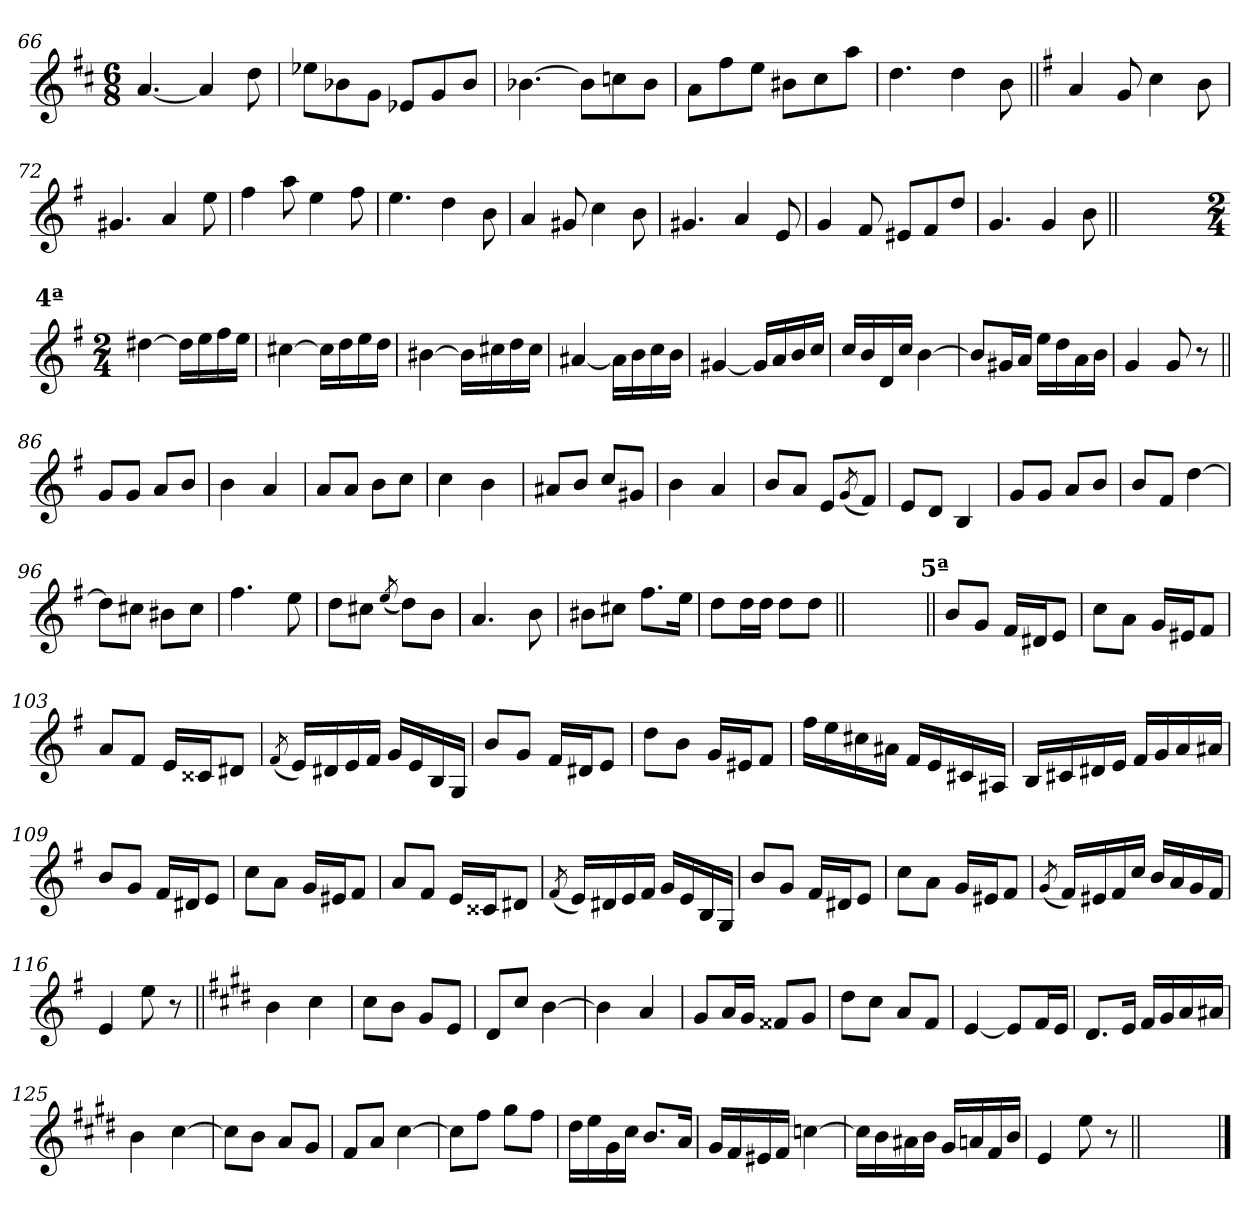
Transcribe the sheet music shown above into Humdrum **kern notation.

**kern
*part1
*staff1
*clefG2
*k[f#c#]
*D:
*M6/8
=66
[4.a/
4a/]
8dd\
=67
8ee-X\L
8b-X\
8g\J
8e-X/L
8g/
8b-/J
=68
[4.b-X\
8b-\L]
8ccn\
8b-\J
!!LO:LB:g=z
=69
8a\L
8ff#\
8ee\J
8b#X\L
8cc#\
8aa\J
=70
4.dd\
4dd\
8b\
=71||
*k[f#]
*G:
4a/
8g/
4cc\
8b\
=72
4.g#X/
4a/
8ee\
=73
4ff#\
8aa\
4ee\
8ff#\
!!LO:LB:g=z
=74
4.ee\
4dd\
8b\
=75
4a/
8g#X/
4cc\
8b\
=76
4.g#X/
4a/
8e/
=77
4g/
8f#/
8e#X/L
8f#/
8dd/J
=78
4.g/
4g/
8b\
=78X8||
*stria0
2.ryy
!!LO:LB:g=z
!!LO:REH:place=s1:b:B:enc=none:fs=18:t=4ª
=78X9-
*stria5
*M2/4
[4dd#X\
16dd#\LL]
16ee\
16ff#\
16ee\JJ
=79
[4cc#X\
16cc#\LL]
16dd\
16ee\
16dd\JJ
=80
[4b#X\
16b#\LL]
16cc#X\
16dd\
16cc#\JJ
=81
[4a#X/
16a#\LL]
16b\
16cc\
16b\JJ
=82
[4g#X/
16g#/LL]
16a/
16b/
16cc/JJ
!!LO:LB:g=z
=83
16cc/LL
16b/
16d/
16cc/JJ
[4b\
=84
8b/L]
16g#X/L
16a/JJ
16ee\LL
16dd\
16a\
16b\JJ
=85
4g/
8g/
8r
=86||
8g/L
8g/J
8a/L
8b/J
=87
4b\
4a/
=88
8a/L
8a/J
8b\L
8cc\J
!!LO:LB:g=z
=89
4cc\
4b\
=90
8a#X/L
8b/J
8cc/L
8g#X/J
=91
4b\
4a/
=92
8b/L
8a/J
8e/L
(<8qg/
8f#/J)
=93
8e/L
8d/J
4B/
=94
8g/L
8g/J
8a/L
8b/J
=95
8b/L
8f#/J
[4dd\
!!LO:LB:g=z
=96
8dd\L]
8cc#X\J
8b#X\L
8cc#\J
=97
4.ff#\
8ee\
=98
8dd\L
8cc#X\J
(<8qee/
8dd\L)
8b\J
=99
4.a/
8b\
=100
8b#X\L
8cc#X\J
8.ff#\L
16ee\Jk
=101
8dd\L
16dd\L
16dd\JJ
8dd\L
8dd\J
=101X10||
*stria0
2ryy
!!LO:PB:g=z
!!LO:REH:place=s1:b:B:enc=none:fs=18:t=5ª
=101X11||
*stria5
8b/L
8g/J
16f#/LL
16d#X/J
8e/J
=102
8cc\L
8a\J
16g/LL
16e#X/J
8f#/J
=103
8a/L
8f#/J
16e/LL
16c##X/J
8d#X/J
=104
(<8qf#/
16e/LL)
16d#X/
16e/
16f#/JJ
16g/LL
16e/
16B/
16G/JJ
=105
8b/L
8g/J
16f#/LL
16d#X/J
8e/J
!!LO:LB:g=z
=106
8dd\L
8b\J
16g/LL
16e#X/J
8f#/J
=107
16ff#\LL
16ee\
16cc#X\
16a#X\JJ
16f#/LL
16e/
16c#X/
16A#X/JJ
=108
16B/LL
16c#X/
16d#X/
16e/JJ
16f#/LL
16g/
16a/
16a#X/JJ
=109
8b/L
8g/J
16f#/LL
16d#X/J
8e/J
=110
8cc\L
8a\J
16g/LL
16e#X/J
8f#/J
!!LO:LB:g=z
=111
8a/L
8f#/J
16e/LL
16c##X/J
8d#X/J
=112
(<8qf#/
16e/LL)
16d#X/
16e/
16f#/JJ
16g/LL
16e/
16B/
16G/JJ
=113
8b/L
8g/J
16f#/LL
16d#X/J
8e/J
=114
8cc\L
8a\J
16g/LL
16e#X/J
8f#/J
=115
(<8qg/
16f#/LL)
16e#X/
16f#/
16cc/JJ
16b/LL
16a/
16g/
16f#/JJ
=116
4e/
8ee\
8r
!!LO:LB:g=z
=117||
*k[f#c#g#d#]
*E:
4b\
4cc#\
=118
8cc#\L
8b\J
8g#/L
8e/J
=119
8d#/L
8cc#/J
[4b\
=120
4b\]
4a/
=121
8g#/L
16a/L
16g#/JJ
8f##X/L
8g#/J
=122
8dd#\L
8cc#\J
8a/L
8f#/J
!!LO:LB:g=z
=123
[4e/
8e/L]
16f#/L
16e/JJ
=124
8.d#/L
16e/Jk
16f#/LL
16g#/
16a/
16a#X/JJ
=125
4b\
[4cc#\
=126
8cc#\L]
8b\J
8a/L
8g#/J
=127
8f#/L
8a/J
[4cc#\
=128
8cc#\L]
8ff#\J
8gg#\L
8ff#\J
!!LO:LB:g=z
=129
16dd#\LL
16ee\
16g#\
16cc#\JJ
8.b/L
16a/Jk
=130
16g#/LL
16f#/
16e#X/
16f#/JJ
[4ccn\
=131
16cc\LL]
16b\
16a#X\
16b\JJ
16g#/LL
16an/
16f#/
16b/JJ
=132
4e/
8ee\
8r
=133||
*stria0
2ryy
==
*-
